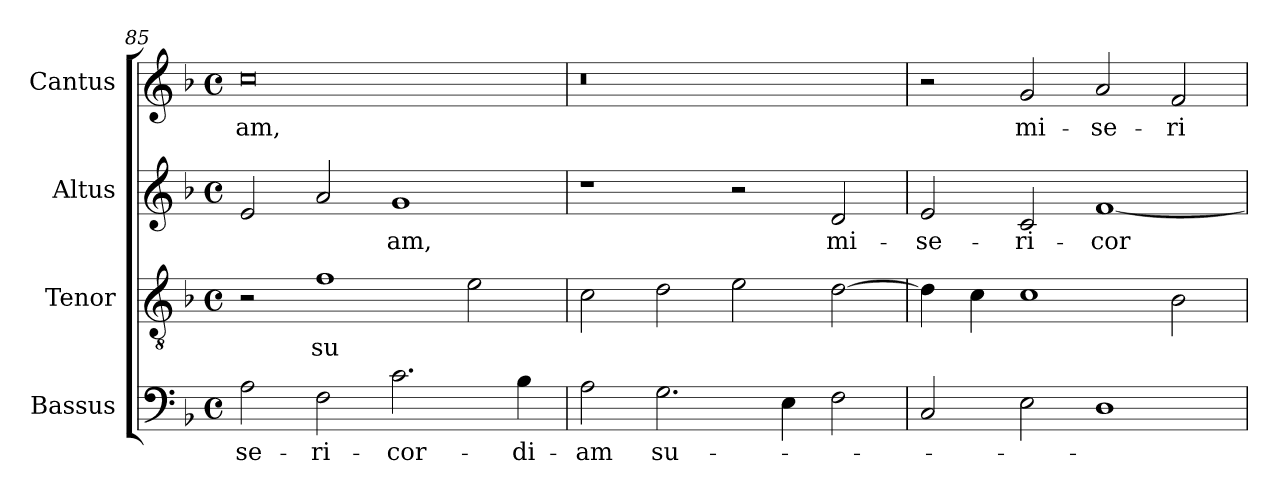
**kern	**text	**kern	**text	**kern	**text	**kern	**text
*part4	*part4	*part3	*part3	*part2	*part2	*part1	*part1
*staff4	*staff4	*staff3	*staff3	*staff2	*staff2	*staff1	*staff1
*I"Bassus	*	*I"Tenor	*	*I"Altus	*	*I"Cantus	*
*clefF4	*	*clefGv2	*	*clefG2	*	*clefG2	*
*k[b-]	*	*k[b-]	*	*k[b-]	*	*k[b-]	*
*F:	*	*F:	*	*F:	*	*F:	*
*M4/4	*	*M4/4	*	*M4/4	*	*M4/4	*
*met(c)	*	*met(c)	*	*met(c)	*	*met(c)	*
=85	=85	=85	=85	=85	=85	=85	=85
!	!LO:LY:b:cj	!	!	!	!	!	!LO:LY:b:cj
2A\	-se-	2r	.	2e/	.	0cc	am,
!	!LO:LY:b:cj	!	!LO:LY:b:cj	!	!	!	!
2F\	-ri-	1f	su	2a/	.	.	.
!	!LO:LY:b:cj	!	!	!	!LO:LY:b:cj	!	!
2.c\	-cor-	.	.	1g	-am,	.	.
.	.	2e\	.	.	.	.	.
!	!LO:LY:b:cj	!	!	!	!	!	!
4B-\	-di-	.	.	.	.	.	.
=86	=86	=86	=86	=86	=86	=86	=86
!	!LO:LY:b:cj	!	!	!	!	!	!
2A\	-am	2c\	.	1r	.	0r	.
!	!LO:LY:b:cj	!	!	!	!	!	!
2.G\	su-	2d\	.	.	.	.	.
.	.	2e\	.	2r	.	.	.
4E\	.	.	.	.	.	.	.
!	!	!	!	!	!LO:LY:b:cj	!	!
2F\	.	[>2d\	.	2d/	mi-	.	.
!!LO:LB:g=z
=87	=87	=87	=87	=87	=87	=87	=87
!	!	!	!	!	!LO:LY:b:cj	!	!
2C/	.	4d\]	.	2e/	-se-	2r	.
.	.	4c\	.	.	.	.	.
!	!	!	!	!	!LO:LY:b:cj	!	!LO:LY:b:cj
2E\	.	1c	.	2c/	-ri-	2g/	mi-
!	!	!	!	!	!LO:LY:b:cj	!	!LO:LY:b:cj
1D	.	.	.	[<1f	-cor-	2a/	-se-
!	!	!	!	!	!	!	!LO:LY:b:cj
.	.	2B-\	.	.	.	2f/	-ri-
=	=	=	=	=	=	=	=
*-	*-	*-	*-	*-	*-	*-	*-
